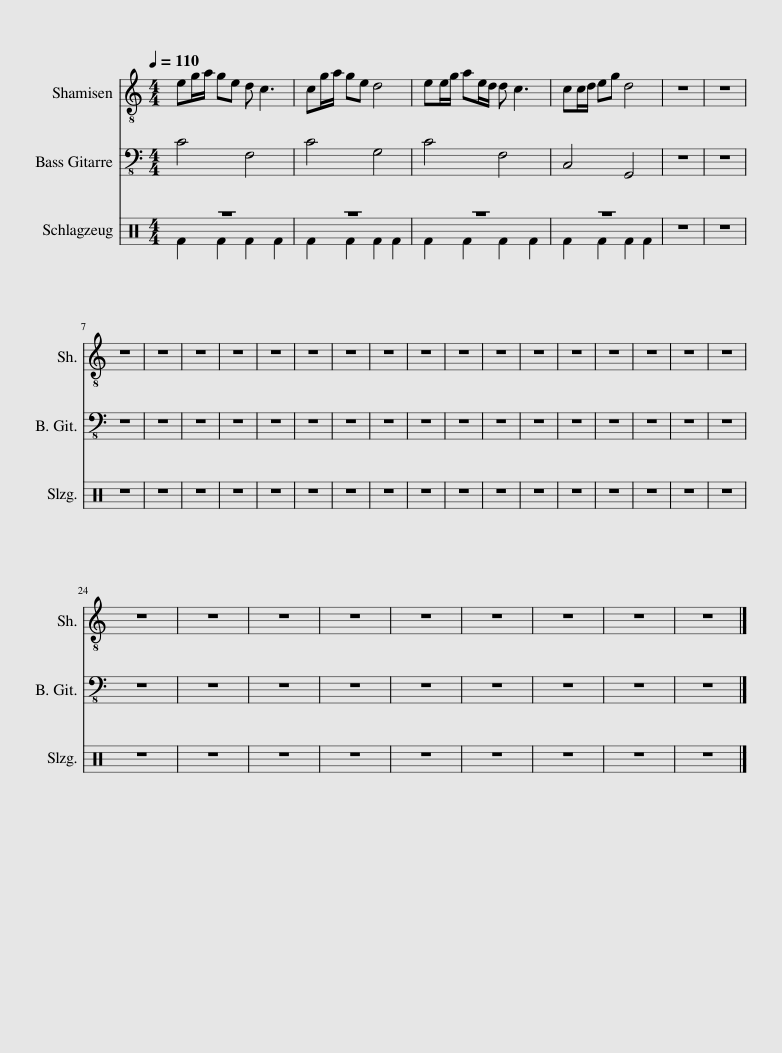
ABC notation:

X:1
%%score 1 2 3
L:1/8
Q:1/4=110
M:4/4
I:linebreak $
K:C
V:1 treble-8
V:2 bass-8
V:3 perc
K:none
V:1
 eg/a/ ge d c3 | cg/a/ ge d4 | ee/g/ ae/d/ d c3 | cc/d/ eg d4 | z8 | %5
 z8 |$ z8 | z8 | z8 | z8 | %10
 z8 | z8 | z8 | z8 | z8 | %15
 z8 | z8 | z8 | z8 | z8 | %20
 z8 | z8 | z8 |$ z8 | z8 | %25
 z8 | z8 | z8 | z8 | z8 | %30
 z8 | z8 |] %32
V:2
 C4 F,4 | C4 G,4 | C4 F,4 | C,4 G,,4 | z8 | %5
 z8 |$ z8 | z8 | z8 | z8 | %10
 z8 | z8 | z8 | z8 | z8 | %15
 z8 | z8 | z8 | z8 | z8 | %20
 z8 | z8 | z8 |$ z8 | z8 | %25
 z8 | z8 | z8 | z8 | z8 | %30
 z8 | z8 |] %32
V:3
 F2 F2 F2 F2 | F2 F2 F2 F2 | F2 F2 F2 F2 | F2 F2 F2 F2 | x8 | %5
 x8 |$ x8 | x8 | x8 | x8 | %10
 x8 | x8 | x8 | x8 | x8 | %15
 x8 | x8 | x8 | x8 | x8 | %20
 x8 | x8 | x8 |$ x8 | x8 | %25
 x8 | x8 | x8 | x8 | x8 | %30
 x8 | x8 |] %32
